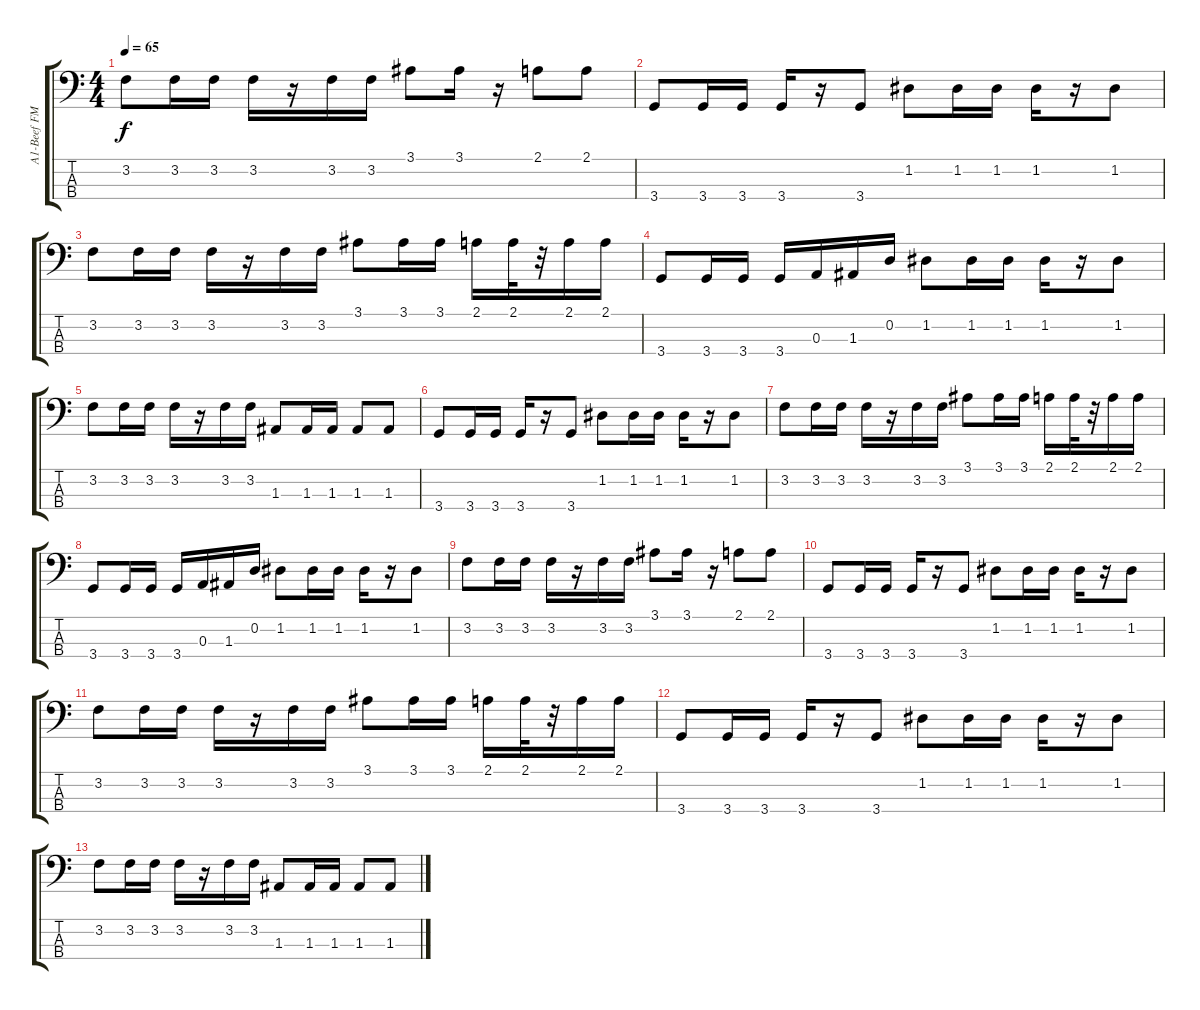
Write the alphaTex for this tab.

\track ("A1-Beef FM Bass" "A1-Beef FM") {instrument synthbass2}
\staff {score tabs}
\tuning (G2 D2 A1 E1) {hide}
\ts (4 4)
\tempo 65
\clef f4
\ks c
3.2.8{dy f} 3.2.16 3.2.16 3.2.16 r.16 3.2.16 3.2.16 3.1.8 3.1.16 r.16 2.1.8 2.1.8 |
3.4.8 3.4.16 3.4.16 3.4.16 r.16 3.4.8 1.2.8 1.2.16 1.2.16 1.2.16 r.16 1.2.8 |
3.2.8 3.2.16 3.2.16 3.2.16 r.16 3.2.16 3.2.16 3.1.8 3.1.16 3.1.16 2.1.16 2.1.32 r.32 2.1.16 2.1.16 |
3.4.8 3.4.16 3.4.16 3.4.16 0.3.16 1.3.16 0.2.16 1.2.8 1.2.16 1.2.16 1.2.16 r.16 1.2.8 |
3.2.8 3.2.16 3.2.16 3.2.16 r.16 3.2.16 3.2.16 1.3.8 1.3.16 1.3.16 1.3.8 1.3.8 |
3.4.8 3.4.16 3.4.16 3.4.16 r.16 3.4.8 1.2.8 1.2.16 1.2.16 1.2.16 r.16 1.2.8 |
3.2.8 3.2.16 3.2.16 3.2.16 r.16 3.2.16 3.2.16 3.1.8 3.1.16 3.1.16 2.1.16 2.1.32 r.32 2.1.16 2.1.16 |
3.4.8 3.4.16 3.4.16 3.4.16 0.3.16 1.3.16 0.2.16 1.2.8 1.2.16 1.2.16 1.2.16 r.16 1.2.8 |
3.2.8 3.2.16 3.2.16 3.2.16 r.16 3.2.16 3.2.16 3.1.8 3.1.16 r.16 2.1.8 2.1.8 |
3.4.8 3.4.16 3.4.16 3.4.16 r.16 3.4.8 1.2.8 1.2.16 1.2.16 1.2.16 r.16 1.2.8 |
3.2.8 3.2.16 3.2.16 3.2.16 r.16 3.2.16 3.2.16 3.1.8 3.1.16 3.1.16 2.1.16 2.1.32 r.32 2.1.16 2.1.16 |
3.4.8 3.4.16 3.4.16 3.4.16 r.16 3.4.8 1.2.8 1.2.16 1.2.16 1.2.16 r.16 1.2.8 |
3.2.8 3.2.16 3.2.16 3.2.16 r.16 3.2.16 3.2.16 1.3.8 1.3.16 1.3.16 1.3.8 1.3.8
